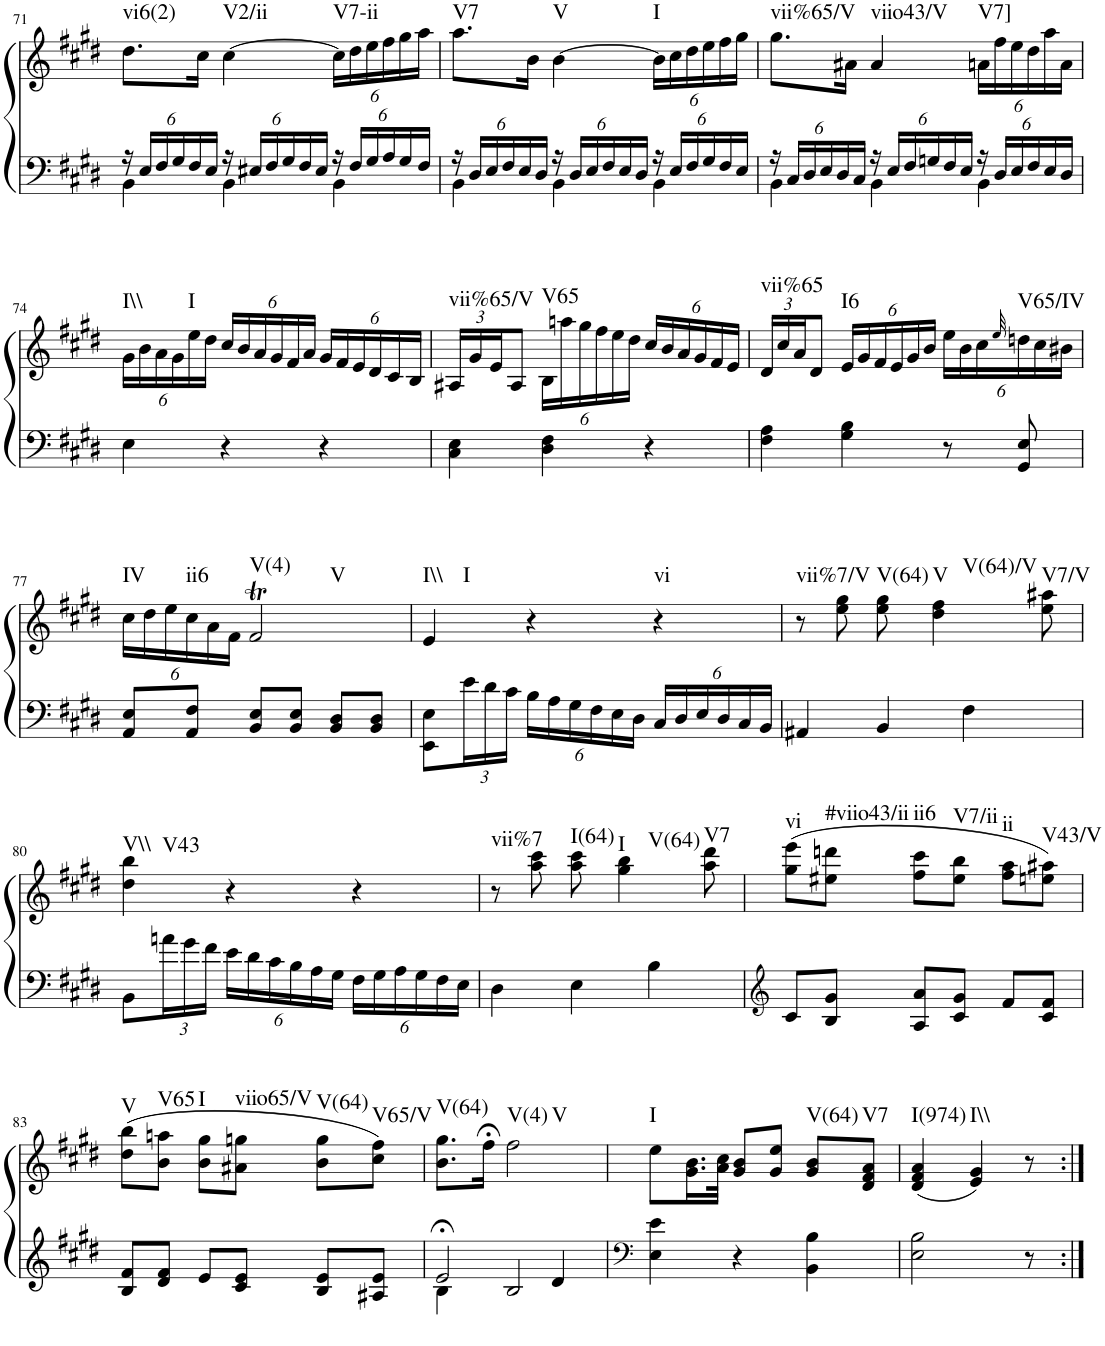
**kern	**kern	**harte
*part1	*part1	*part1
*staff2	*staff1	*
*I"Piano	*	*
*I'Pno.	*	*
!!LO:PB:g=z
*clefF4	*clefG2	*
*k[f#c#g#d#]	*k[f#c#g#d#]	*
*E:	*E:	*
*M3/4	*M3/4	*
*Xbrackettup	*	*
=71	=71	=71
*^	*	*
!	!	!	!LO:H:kt=vi6(2)
24r	4BB\	8.dd#\L	N
24E/LL	.	.	.
24F#/	.	.	.
24G#/	.	.	.
24F#/	.	.	.
.	.	16cc#\Jk	.
24E/JJ	.	.	.
!	!	!	!LO:H:kt=V2/ii
24r	4BB\	[4cc#\	N
24E#X/LL	.	.	.
24F#/	.	.	.
24G#/	.	.	.
24F#/	.	.	.
24E#/JJ	.	.	.
*	*	*Xbrackettup	*
!	!	!	!LO:H:kt=V7-ii
24r	4BB\	24cc#\LL]	N
24F#/LL	.	24dd#\	.
24G#/	.	24ee\	.
24A/	.	24ff#\	.
24G#/	.	24gg#\	.
24F#/JJ	.	24aa\JJ	.
=72	=72	=72	=72
!	!	!	!LO:H:kt=V7
24r	4BB\	8.aa\L	N
24D#/LL	.	.	.
24E/	.	.	.
24F#/	.	.	.
24E/	.	.	.
.	.	16b\Jk	.
24D#/JJ	.	.	.
!	!	!	!LO:H:kt=V
24r	4BB\	[4b\	N
24D#/LL	.	.	.
24E/	.	.	.
24F#/	.	.	.
24E/	.	.	.
24D#/JJ	.	.	.
!	!	!	!LO:H:kt=I
24r	4BB\	24b\LL]	N
24E/LL	.	24cc#\	.
24F#/	.	24dd#\	.
24G#/	.	24ee\	.
24F#/	.	24ff#\	.
24E/JJ	.	24gg#\JJ	.
=73	=73	=73	=73
!	!	!	!LO:H:kt=vii%65/V
24r	4BB\	8.gg#\L	N
24C#/LL	.	.	.
24D#/	.	.	.
24E/	.	.	.
24D#/	.	.	.
.	.	16a#X\Jk	.
24C#/JJ	.	.	.
!	!	!	!LO:H:kt=viio43/V
24r	4BB\	4a#/	N
24E/LL	.	.	.
24F#/	.	.	.
24Gn/	.	.	.
24F#/	.	.	.
24E/JJ	.	.	.
!	!	!	!LO:H:kt=V7]
24r	4BB\	24an\LL	N
24D#/LL	.	24ff#\	.
24E/	.	24ee\	.
24F#/	.	24dd#\	.
24E/	.	24aa\	.
24D#/JJ	.	24a\JJ	.
*v	*v	*	*
!!LO:LB:g=z
=74	=74	=74
!	!	!LO:H:kt=I\\
4E\	24g#\LL	N
.	24b\	.
.	24a\	.
.	24g#\	.
!	!	!LO:H:kt=I
.	24ee\	N
.	24dd#\JJ	.
4r	24cc#/LL	.
.	24b/	.
.	24a/	.
.	24g#/	.
.	24f#/	.
.	24a/JJ	.
4r	24g#/LL	.
.	24f#/	.
.	24e/	.
.	24d#/	.
.	24c#/	.
.	24B/JJ	.
=75	=75	=75
!	!	!LO:H:kt=vii%65/V
4C#\ 4E\	24A#X/LL	N
.	24g#/	.
.	24e/J	.
.	8A#/J	.
!	!	!LO:H:kt=V65
4D#\ 4F#\	24B\LL	N
.	24aan\	.
.	24gg#\	.
.	24ff#\	.
.	24ee\	.
.	24dd#\JJ	.
4r	24cc#/LL	.
.	24b/	.
.	24a/	.
.	24g#/	.
.	24f#/	.
.	24e/JJ	.
=76	=76	=76
!	!	!LO:H:kt=vii%65
4F#\ 4A\	24d#/LL	N
.	24cc#/	.
.	24a/J	.
.	8d#/J	.
!	!	!LO:H:kt=I6
4G#\ 4B\	24e/LL	N
.	24g#/	.
.	24f#/	.
.	24e/	.
.	24g#/	.
.	24b/JJ	.
8r	24ee\LL	.
.	24b\	.
.	24cc#\	.
.	32qee/	.
!	!	!LO:H:kt=V65/IV
8GG#/ 8E/	24ddn\	N
.	24cc#\	.
.	24b#X\JJ	.
!!LO:LB:g=z
=77	=77	=77
!	!	!LO:H:kt=IV
8AA/ 8E/L	24cc#\LL	N
.	24dd#\	.
.	24ee\	.
!	!	!LO:H:kt=ii6
8AA/ 8F#/J	24cc#\	N
.	24a\	.
.	24f#\JJ	.
!	!	!LO:H:n=1:kt=V(4)
!	!	!LO:H:n=2:kt=V
8BB/ 8E/L	2f#T/	N N
8BB/ 8E/J	.	.
8BB/ 8D#/L	.	.
8BB/ 8D#/J	.	.
=78	=78	=78
!	!	!LO:H:n=1:kt=I\\
!	!	!LO:H:n=2:kt=I
8EE\ 8E\L	4e/	N N
24e\L	.	.
24d#\	.	.
24c#\JJ	.	.
24B\LL	4r	.
24A\	.	.
24G#\	.	.
24F#\	.	.
24E\	.	.
24D#\JJ	.	.
!	!	!LO:H:kt=vi
24C#/LL	4r	N
24D#/	.	.
24E/	.	.
24D#/	.	.
24C#/	.	.
24BB/JJ	.	.
=79	=79	=79
!	!	!LO:H:kt=vii%7/V
4AA#X/	8r	N
.	8ee\ 8gg#\	.
!	!	!LO:H:kt=V(64)
4BB/	8ee\ 8gg#\	N
!	!	!LO:H:n=1:kt=V
!	!	!LO:H:n=2:kt=V(64)/V
.	4dd#\ 4ff#\	N N
4F#\	.	.
!	!	!LO:H:kt=V7/V
.	8ee\ 8aa#X\	N
!!LO:LB:g=z
=80	=80	=80
!	!	!LO:H:n=1:kt=V\\
!	!	!LO:H:n=2:kt=V43
8BB\L	4dd#\ 4bb\	N N
24an\L	.	.
24g#\	.	.
24f#\JJ	.	.
24e\LL	4r	.
24d#\	.	.
24c#\	.	.
24B\	.	.
24A\	.	.
24G#\JJ	.	.
24F#\LL	4r	.
24G#\	.	.
24A\	.	.
24G#\	.	.
24F#\	.	.
24E\JJ	.	.
=81	=81	=81
!	!	!LO:H:kt=vii%7
4D#\	8r	N
.	8aa\ 8ccc#\	.
!	!	!LO:H:kt=I(64)
4E\	8aa\ 8ccc#\	N
!	!	!LO:H:n=1:kt=I
!	!	!LO:H:n=2:kt=V(64)
.	4gg#\ 4bb\	N N
4B\	.	.
!	!	!LO:H:kt=V7
.	8aa\ 8ddd#\	N
=82	=82	=82
*clefG2	*	*
!	!	!LO:H:kt=vi
8c#/L	(8gg#\ 8eee\L	N
!	!	!LO:H:kt=#viio43/ii
8B/ 8g#/J	8ee#X\ 8dddn\J	N
!	!	!LO:H:kt=ii6
8A/ 8a/L	8ff#\ 8ccc#\L	N
!	!	!LO:H:kt=V7/ii
8c#/ 8g#/J	8ee#\ 8bb\J	N
!	!	!LO:H:kt=ii
8f#/L	8ff#\ 8aa\L	N
!	!	!LO:H:kt=V43/V
8c#/ 8f#/J	8een\ 8aa#X\J)	N
!!LO:LB:g=z
=83	=83	=83
!	!	!LO:H:kt=V
8B/ 8f#/L	(8dd#\ 8bb\L	N
!	!	!LO:H:kt=V65
8d#/ 8f#/J	8b\ 8aan\J	N
!	!	!LO:H:kt=I
8e/L	8b\ 8gg#\L	N
!	!	!LO:H:kt=viio65/V
8c#/ 8e/J	8a#X\ 8ggn\J	N
!	!	!LO:H:kt=V(64)
8B/ 8e/L	8b\ 8gg\L	N
!	!	!LO:H:kt=V65/V
8A#X/ 8e/J	8cc#\ 8ff#\J)	N
=84	=84	=84
*^	*	*
!	!	!	!LO:H:kt=V(64)
2e;</	4B\	8.b\ 8.gg#\L	N
.	.	16ff#;<\Jk	.
!	!	!	!LO:H:n=1:kt=V(4)
!	!	!	!LO:H:n=2:kt=V
.	2B/	2ff#\	N N
4d#/	.	.	.
*v	*v	*	*
=85	=85	=85
*clefF4	*	*
!	!	!LO:H:kt=I
4E\ 4e\	8ee\L	N
.	16.g#\ 16.b\L	.
.	32a\ 32cc#\JJk	.
4r	8g#/ 8b/L	.
.	8g#/ 8ee/J	.
!	!	!LO:H:kt=V(64)
4BB\ 4B\	8g#/ 8b/L	N
!	!	!LO:H:kt=V7
.	8d#/ 8f#/ 8a/J	N
=86	=86	=86
!	!	!LO:H:kt=I(974)
2E\ 2B\	(4d#/ 4f#/ 4a/	N
!	!	!LO:H:kt=I\\
.	4e/ 4g#/)	N
8r	8r	.
=:|!	=:|!	=:|!
*-	*-	*-
